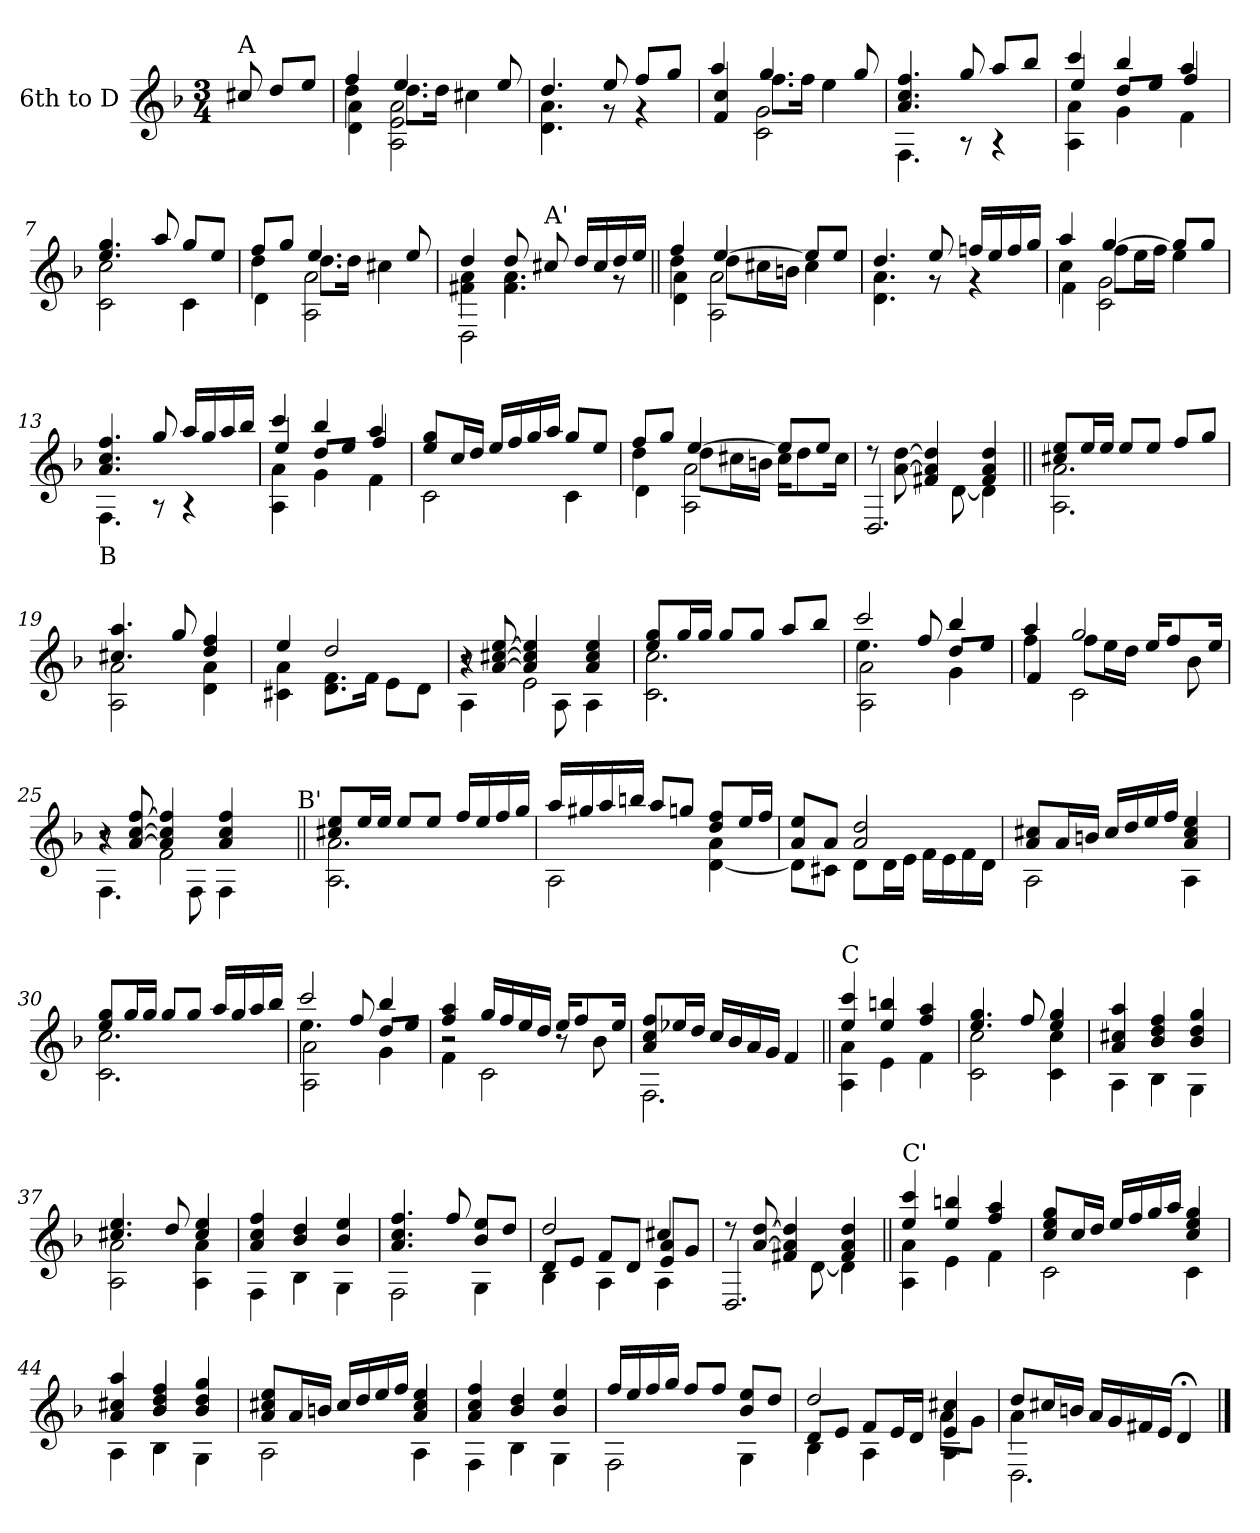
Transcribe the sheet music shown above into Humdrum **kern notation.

**kern
*part1
*staff1
*I"6th to D
!!LO:PB:g=z
*clefG2
*ITrd7c12
*k[b-]
*d:
*M3/4
*MM68
=1
!LO:TX:a:t=A
8c#Xi/
8di/L
8ei/J
=2
*^
*	*^
4fi/	4di\	4Di\ 4Ai
4.ei/	8.di\L	2AAi\ 2Ei 2Ai
.	16di\Jk	.
.	4c#Xi\	.
8ei/	.	.
*	*v	*v
=3	=3
4.di/	4.Di\ 4.Ai
8ei/	8r
8fi/L	4r
8gi/J	.
=4	=4
*	*^
4ai/	4ryy	4Fi/ 4ci
4.gi/	8.fi\L	2Ci\ 2Gi
.	16fi\Jk	.
.	4ei\	.
8gi/	.	.
*	*v	*v
=5	=5
4.Ai/ 4.ci 4.fi	4.FFi\
8gi/	8r
8ai/L	4r
8b-i/J	.
=6	=6
*	*^
4cci/	4ei/	4AAi\ 4Ai
4b-i/	8di/L	4Gi\
.	8ei/J	.
4ai/	4fi/	4Fi\
*	*v	*v
=7	=7
4.ei/ 4.gi	2Ci\ 2ci
8ai/	.
8gi/L	4Ci\
8ei/J	.
!!LO:LB:g=z	!!
=8	=8
*	*^
8fi/L	4di\	4Di\
8gi/J	.	.
4.ei/	8.di\L	2AAi\ 2Ai
.	16di\Jk	.
.	4c#Xi\	.
8ei/	.	.
=9	=9	=9
4di/	4F#Xi\ 4Ai	2DDi\
8di/	4.F#i\ 4.Ai	.
!LO:TX:a:t=A'	!	!
8c#Xi/	.	.
16di/LL	.	4ryy
16c#i/	.	.
16di/	8r	.
16ei/JJ	.	.
=10||	=10||	=10||
4fi/	4di\	4Di\ 4Ai
[>4ei/	8di\L	2AAi\ 2Ai
.	16c#Xi\L	.
.	16Bni\JJ	.
8ei/L]	4c#i\	.
8ei/J	.	.
*	*v	*v
=11	=11
4.di/	4.Di\ 4.Ai
8ei/	8r
16fni/LL	4r
16ei/	.
16fi/	.
16gi/JJ	.
=12	=12
*	*^
4ai/	4ci\	4Fi\
[>4gi/	8fi\L	2Ci\ 2Gi
.	16ei\L	.
.	16fi\JJ	.
8gi/L]	4ei\	.
8gi/J	.	.
*	*v	*v
!!LO:LB:g=z
=13	=13
!LO:TX:b:t=B	!
4.Ai/ 4.ci 4.fi	4.FFi\
8gi/	8r
16ai/LL	4r
16gi/	.
16ai/	.
16b-i/JJ	.
=14	=14
*	*^
4cci/	4ei/	4AAi\ 4Ai
4b-i/	8di/L	4Gi\
.	8ei/J	.
4ai/	4fi/	4Fi\
*	*v	*v
=15	=15
8ei/ 8giL	2Ci\
16ci/L	.
16di/JJ	.
16ei/LL	.
16fi/	.
16gi/	.
16ai/JJ	.
8gi/L	4Ci\
8ei/J	.
=16	=16
*	*^
8fi/L	4di\	4Di\
8gi/J	.	.
[>4ei/	8di\L	2AAi\ 2Ai
.	16c#Xi\L	.
.	16Bni\JJ	.
8ei/L]	16c#i\KL	.
.	8di\	.
8ei/J	.	.
.	16c#i\Jk	.
=17	=17	=17
8r	8ryy	2.DDi/
[>8Ai\ [>8di	8ryy	.
4F#Xi/ 4Ai] 4di]	8ryy	.
.	[<8Di\	.
4F#i/ 4Ai 4di	4Di\]	.
*	*v	*v
!!LO:LB:g=z
=18||	=18||
8c#Xi/ 8eiL	2.AAi\ 2.Ai
16ei/L	.
16ei/JJ	.
8ei/L	.
8ei/J	.
8fi/L	.
8gi/J	.
=19	=19
4.c#Xi/ 4.ai	2AAi\ 2Ai
8gi/	.
4di/ 4fi	4Di\ 4Ai
=20	=20
*	*^
4ei/	4C#Xi\ 4Ai	4ryy
2di/	8.Di\ 8.FiL	4.ryy
.	16Fi\Jk	.
.	8Ei\L	.
.	8Di\J	8ryy
=21	=21	=21
8r	4r	4AAi\
[>8Ai/ [>8c#Xi [>8ei	.	.
4Ai/] 4c#i] 4ei]	2Ei\	8ryy
.	.	8AAi\
4Ai/ 4c#i 4ei	.	4AAi\
*	*v	*v
=22	=22
8ei/ 8giL	2.Ci\ 2.ci
16gi/L	.
16gi/JJ	.
8gi/L	.
8gi/J	.
8ai/L	.
8b-i/J	.
=23	=23
*	*^
2cci/	4.ei\	2AAi\ 2Ai
.	8fi/	.
4b-i/	8di/L	4Gi\
.	8ei/J	.
!!LO:LB:g=z	!!	!!
=24	=24	=24
*	*	*^
4ai/	4fi\	2ryy	4Fi/
2gi/	8fi\L	.	2Ci\
.	16ei\L	.	.
.	16di\JJ	.	.
.	16ei/KL	8ryy	.
.	8fi/	.	.
.	.	8B-i\	.
.	16ei/Jk	.	.
=25	=25	=25	=25
8r	4r	4.FFi\	2ryy
[>8Ai/ [>8ci [>8fi	.	.	.
4Ai/] 4ci] 4fi]	2Fi\	.	.
.	.	8FFi\	.
4Ai/ 4ci 4fi	.	4FFi\	8ryy
.	.	.	16ryy
.	.	.	32ryy
.	.	.	64ryy
.	.	.	128...ryy
!	!	!	!LO:TX:a:t=B'
.	.	.	1024ryy
*	*v	*v	*v
=26||	=26||
8c#Xi/ 8eiL	2.AAi\ 2.Ai
16ei/L	.
16ei/JJ	.
8ei/L	.
8ei/J	.
16fi/LL	.
16ei/	.
16fi/	.
16gi/JJ	.
=27	=27
16ai/LL	2AAi\
16g#Xi/	.
16ai/	.
16bni/JJ	.
8ai/L	.
8gni/J	.
8di/ 8fiL	[<4Di\ 4Ai
16ei/L	.
16fi/JJ	.
=28	=28
8Ai/ 8eiL	8Di\L]
8Ai/J	8C#Xi\J
2Ai/ 2di	8Di\L
.	16Di\L
.	16Ei\JJ
.	16Fi\LL
.	16Ei\
.	16Fi\
.	16Di\JJ
!!LO:LB:g=z	!!
=29	=29
8Ai/ 8c#XiL	2AAi\
16Ai/L	.
16Bni/JJ	.
16c#i/LL	.
16di/	.
16ei/	.
16fi/JJ	.
4Ai/ 4c#i 4ei	4AAi\
=30	=30
8ei/ 8giL	2.Ci\ 2.ci
16gi/L	.
16gi/JJ	.
8gi/L	.
8gi/J	.
16ai/LL	.
16gi/	.
16ai/	.
16b-i/JJ	.
=31	=31
*	*^
2cci/	4.ei\	2AAi\ 2Ai
.	8fi/	.
4b-i/	8di/L	4Gi\
.	8ei/J	.
=32	=32	=32
4fi/ 4ai	2r	4Fi\
16gi/LL	.	2Ci\
16fi/	.	.
16ei/	.	.
16di/JJ	.	.
16ei/KL	8r	.
8fi/	.	.
.	8B-i\	.
16ei/Jk	.	.
*	*v	*v
=33	=33
8Ai/ 8ci 8fiL	2.FFi\
16e-Xi/L	.
16di/JJ	.
16ci/LL	.
16B-i/	.
16Ai/	.
16Gi/JJ	.
4Fi/	.
!!LO:LB:g=z	!!
=34||	=34||
!LO:TX:a:t=C	!
4ei/ 4cci	4AAi\ 4Ai
4ei/ 4bni	4Ei\
4fi/ 4ai	4Fi\
=35	=35
4.ei/ 4.gi	2Ci\ 2ci
8fi/	.
4ei/ 4gi	4Ci\ 4ci
=36	=36
4Ai/ 4c#Xi 4ai	4AAi\
4B-i/ 4di 4fi	4BB-i\
4B-i/ 4di 4gi	4GGi\
=37	=37
4.c#Xi/ 4.ei	2AAi\ 2Ai
8di/	.
4c#i/ 4ei	4AAi\ 4Ai
=38	=38
4Ai/ 4ci 4fi	4FFi\
4B-i/ 4di	4BB-i\
4B-i/ 4ei	4GGi\
=39	=39
4.Ai/ 4.ci 4.fi	2FFi\
8fi/	.
8B-i/ 8eiL	4GGi\
8di/J	.
=40	=40
*	*^
2di/	8Di/L	4BB-i\
.	8Ei/J	.
.	8Fi/L	4AAi\
.	8Di/J	.
4c#Xi/	8Ei/ 8AiL	4AAi\
.	8Gi/J	.
!!LO:LB:g=z	!!	!!
=41	=41	=41
8r	4.ryy	2.DDi/
[>8Ai/ [>8di	.	.
4F#Xi/ 4Ai] 4di]	.	.
.	[<8Di\	.
4F#i/ 4Ai 4di	4Di\]	.
*	*v	*v
=42||	=42||
!LO:TX:a:t=C'	!
4ei/ 4cci	4AAi\ 4Ai
4ei/ 4bni	4Ei\
4fi/ 4ai	4Fi\
=43	=43
8ci/ 8ei 8giL	2Ci\
16ci/L	.
16di/JJ	.
16ei/LL	.
16fi/	.
16gi/	.
16ai/JJ	.
4ci/ 4ei 4gi	4Ci\
=44	=44
4Ai/ 4c#Xi 4ai	4AAi\
4B-i/ 4di 4fi	4BB-i\
4B-i/ 4di 4gi	4GGi\
=45	=45
8Ai/ 8c#Xi 8eiL	2AAi\
16Ai/L	.
16Bni/JJ	.
16c#i/LL	.
16di/	.
16ei/	.
16fi/JJ	.
4Ai/ 4c#i 4ei	4AAi\
!!LO:LB:g=z	!!
=46	=46
4Ai/ 4ci 4fi	4FFi\
4B-i/ 4di	4BB-i\
4B-i/ 4ei	4GGi\
=47	=47
16fi/LL	2FFi\
16ei/	.
16fi/	.
16gi/JJ	.
8fi/L	.
8fi/J	.
8B-i/ 8eiL	4GGi\
8di/J	.
=48	=48
*	*^
2di/	8Di/L	4BB-i\
.	8Ei/J	.
.	8Fi/L	4AAi\
.	16Ei/L	.
.	16Di/JJ	.
4Ei/ 4c#Xi	8Ai\L	4AAi\
.	8Gi\J	.
=49	=49	=49
8di/L	4Ai\	2.DDi\
16c#Xi/L	.	.
16Bni/JJ	.	.
16Ai/LL	16ryy	.
16Gi/	4..ryy	.
16F#Xi/	.	.
16Ei/JJ	.	.
4D;i/	.	.
*v	*v	*v
==
*-
